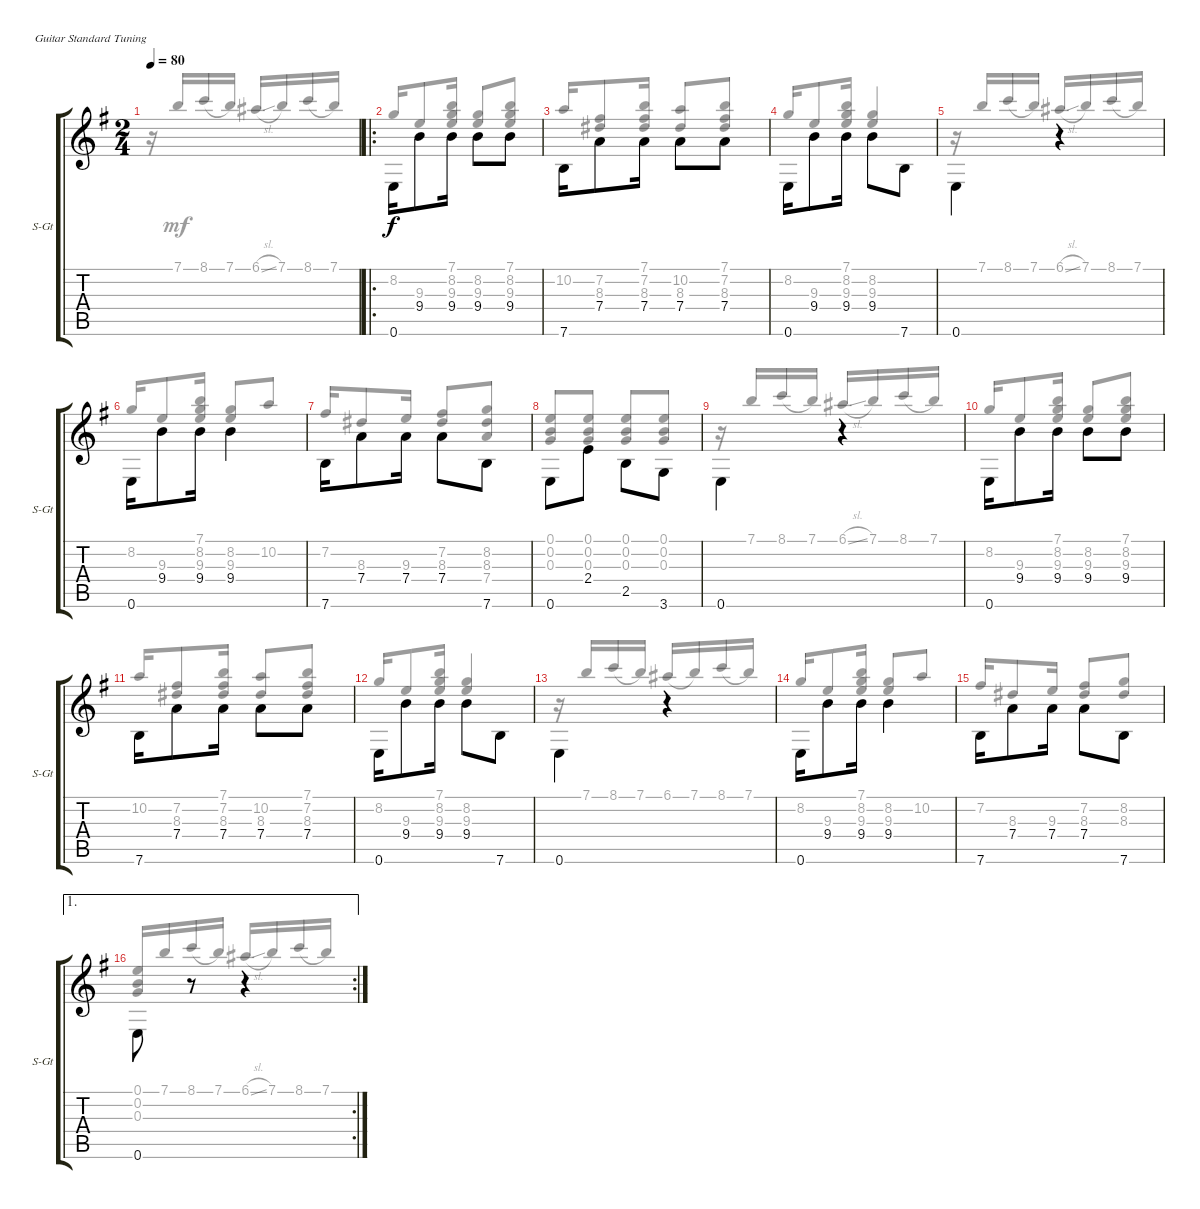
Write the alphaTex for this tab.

\defaultSystemsLayout 4
\bracketExtendMode groupsimilarinstruments
\useSystemSignSeparator
\singleTrackTrackNamePolicy allsystems
\multiTrackTrackNamePolicy allsystems
\firstSystemTrackNameOrientation horizontal
\otherSystemsTrackNameOrientation horizontal
\track ("Steel Guitar" "S-Gt") {instrument acousticguitarsteel}
\staff {score tabs}
\tuning (E4 B3 G3 D3 A2 E2)
\voice
\ts (2 4)
\tempo 80
\clef g2
\ks eminor
|
\ro
0.6.16{beam invert} 9.4.8{beam invert} 9.4.16{beam invert} 9.4.8 9.4.8{beam invert} |
7.6.16{beam invert} 7.4.8{beam invert} 7.4.16{beam invert} 7.4.8 7.4.8{beam invert} |
0.6.16{beam invert} 9.4.8{beam invert} 9.4.16{beam invert} 9.4.8 7.6.8{beam invert} |
0.6.4{beam invert} r.4{beam invert} |
0.6.16 9.4.8 9.4.16{beam invert} 9.4.4{beam invert} |
7.6.16 7.4.8 7.4.16{beam invert} 7.4.8 7.6.8{beam invert} |
0.6.8 2.4.8{beam invert} 2.5.8 3.6.8{beam invert} |
0.6.4{beam invert} r.4 |
0.6.16 9.4.8 9.4.16{beam invert} 9.4.8{beam invert} 9.4.8 |
7.6.16 7.4.8 7.4.16{beam invert} 7.4.8 7.4.8{beam invert} |
0.6.16{beam invert} 9.4.8 9.4.16 9.4.8 7.6.8{beam invert} |
0.6.4{beam invert} r.4 |
0.6.16 9.4.8{beam invert} 9.4.16 9.4.4{beam invert} |
7.6.16 7.4.8{beam invert} 7.4.16 7.4.8{beam invert} 7.6.8 |
\ae 1
\rc 2
0.6.8{beam invert} r.8 r.4
\voice
\clef g2
\ottava regular
\simile none
\ks eminor
r.16{dy mf} 7.1.16 8.1.16{legatoorigin beam invert} 7.1.16 6.1{sl}.16{beam invert} 7.1.16 8.1.16{legatoorigin} 7.1.16 |
8.2.16{beam invert} 9.3.8 (9.3 8.2 7.1).16 (8.2 9.3).8{beam invert} (9.3 8.2 7.1).8 |
10.2.16 (8.3 7.2).8{beam invert} (7.1 7.2 8.3).16 (8.3 10.2).8{beam invert} (8.3 7.2 7.1).8 |
8.2.16 9.3.8{beam invert} (7.1 8.2 9.3).16 (9.3 8.2).4{beam invert} |
r.16 7.1.16{beam invert} 8.1.16{legatoorigin} 7.1.16 6.1{sl}.16{beam invert} 7.1.16 8.1.16{legatoorigin} 7.1.16 |
8.2.16{beam invert} 9.3.8{beam invert} (7.1 8.2 9.3).16{beam invert} (9.3 8.2).8{beam invert} 10.2.8 |
7.2.16{beam invert} 8.3.8{beam invert} 9.3.16{beam invert} (8.3 7.2).8{beam invert} (8.3 8.2 7.4).8 |
(0.3 0.2 0.1).8{beam invert} (0.1 0.2 0.3).8 (0.3 0.2 0.1).8 (0.1 0.2 0.3).8{beam invert} |
r.16{beam invert} 7.1.16{beam invert} 8.1.16{legatoorigin beam invert} 7.1.16{beam invert} 6.1{sl}.16{beam invert} 7.1.16{beam invert} 8.1.16{legatoorigin} 7.1.16{beam invert} |
8.2.16{beam invert} 9.3.8{beam invert} (9.3 8.2 7.1).16{beam invert} (8.2 9.3).8{beam invert} (9.3 8.2 7.1).8 |
10.2.16{beam invert} (8.3 7.2).8{beam invert} (8.3 7.2 7.1).16{beam invert} (8.3 10.2).8{beam invert} (8.3 7.1 7.2).8 |
8.2.16{beam invert} 9.3.8 (7.1 8.2 9.3).16 (9.3 8.2).4{beam invert} |
r.16 7.1.16{beam invert} 8.1.16{legatoorigin} 7.1.16 6.1.16{legatoorigin beam invert} 7.1.16 8.1.16{legatoorigin} 7.1.16 |
8.2.16{beam invert} 9.3.8 (7.1 8.2 9.3).16 (9.3 8.2).8 10.2.8{beam invert} |
7.2.16 8.3.8{beam invert} 9.3.16 (8.3 7.2).8{beam invert} (8.3 8.2).8 |
(0.3 0.2 0.1).16 7.1.16{beam invert} 8.1.16{legatoorigin} 7.1.16 6.1{sl}.16 7.1.16{beam invert} 8.1.16{legatoorigin} 7.1.16
